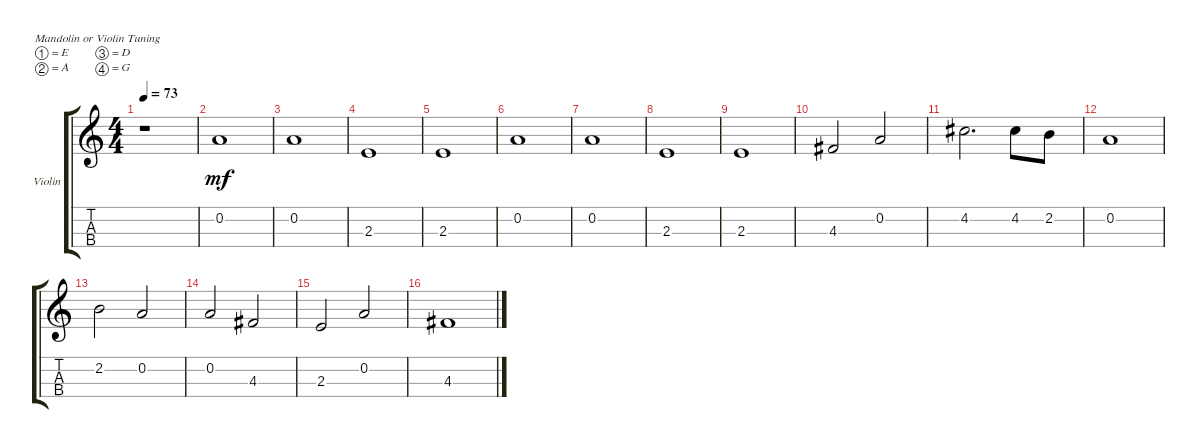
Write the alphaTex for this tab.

\bracketExtendMode groupsimilarinstruments
\firstSystemTrackNameOrientation horizontal
\otherSystemsTrackNameOrientation horizontal
\track ("Violin Ensemble" "Violin") {instrument violin}
\staff {score tabs}
\tuning (E5 A4 D4 G3)
\ts (4 4)
\tempo 73
\clef g2
\ks c
r.1{dy mf instrument violin} |
0.2.1 |
0.2.1 |
2.3.1 |
2.3.1 |
0.2.1 |
0.2.1 |
2.3.1 |
2.3.1 |
4.3.2 0.2.2 |
4.2.2{d} 4.2.8 2.2.8 |
0.2.1 |
2.2.2 0.2.2 |
0.2.2 4.3.2 |
2.3.2 0.2.2 |
4.3.1
